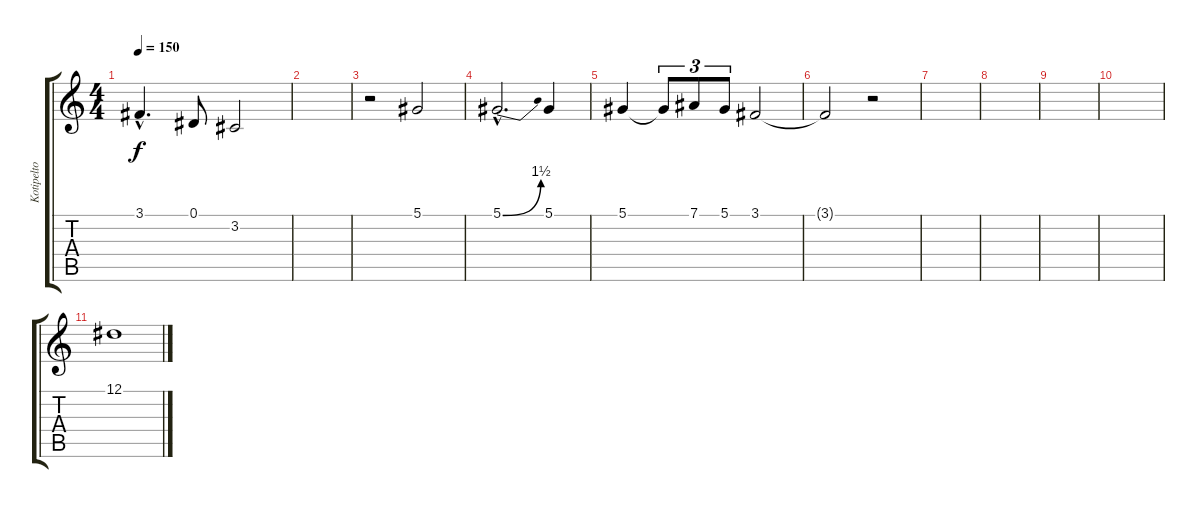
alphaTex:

\track ("Kotipelto" "Kotipelto") {instrument lead6voice}
\staff {score tabs}
\tuning (Eb4 Bb3 Gb3 Db3 Ab2 Eb2) {hide}
\ts (4 4)
\tempo 150
\clef g2
\ks c
3.1{hac}.4{d dy f} 0.1.8 3.2.2 |
|
r.2 5.1.2 |
5.1{be (bend 0 0 60 6) hac}.2{d} 5.1.4 |
5.1.4 5.1{t}.8{tu (3 2)} 7.1.8{tu (3 2)} 5.1.8{tu (3 2)} 3.1.2 |
3.1{t}.2 r.2 |
|
|
|
|
12.1.1
